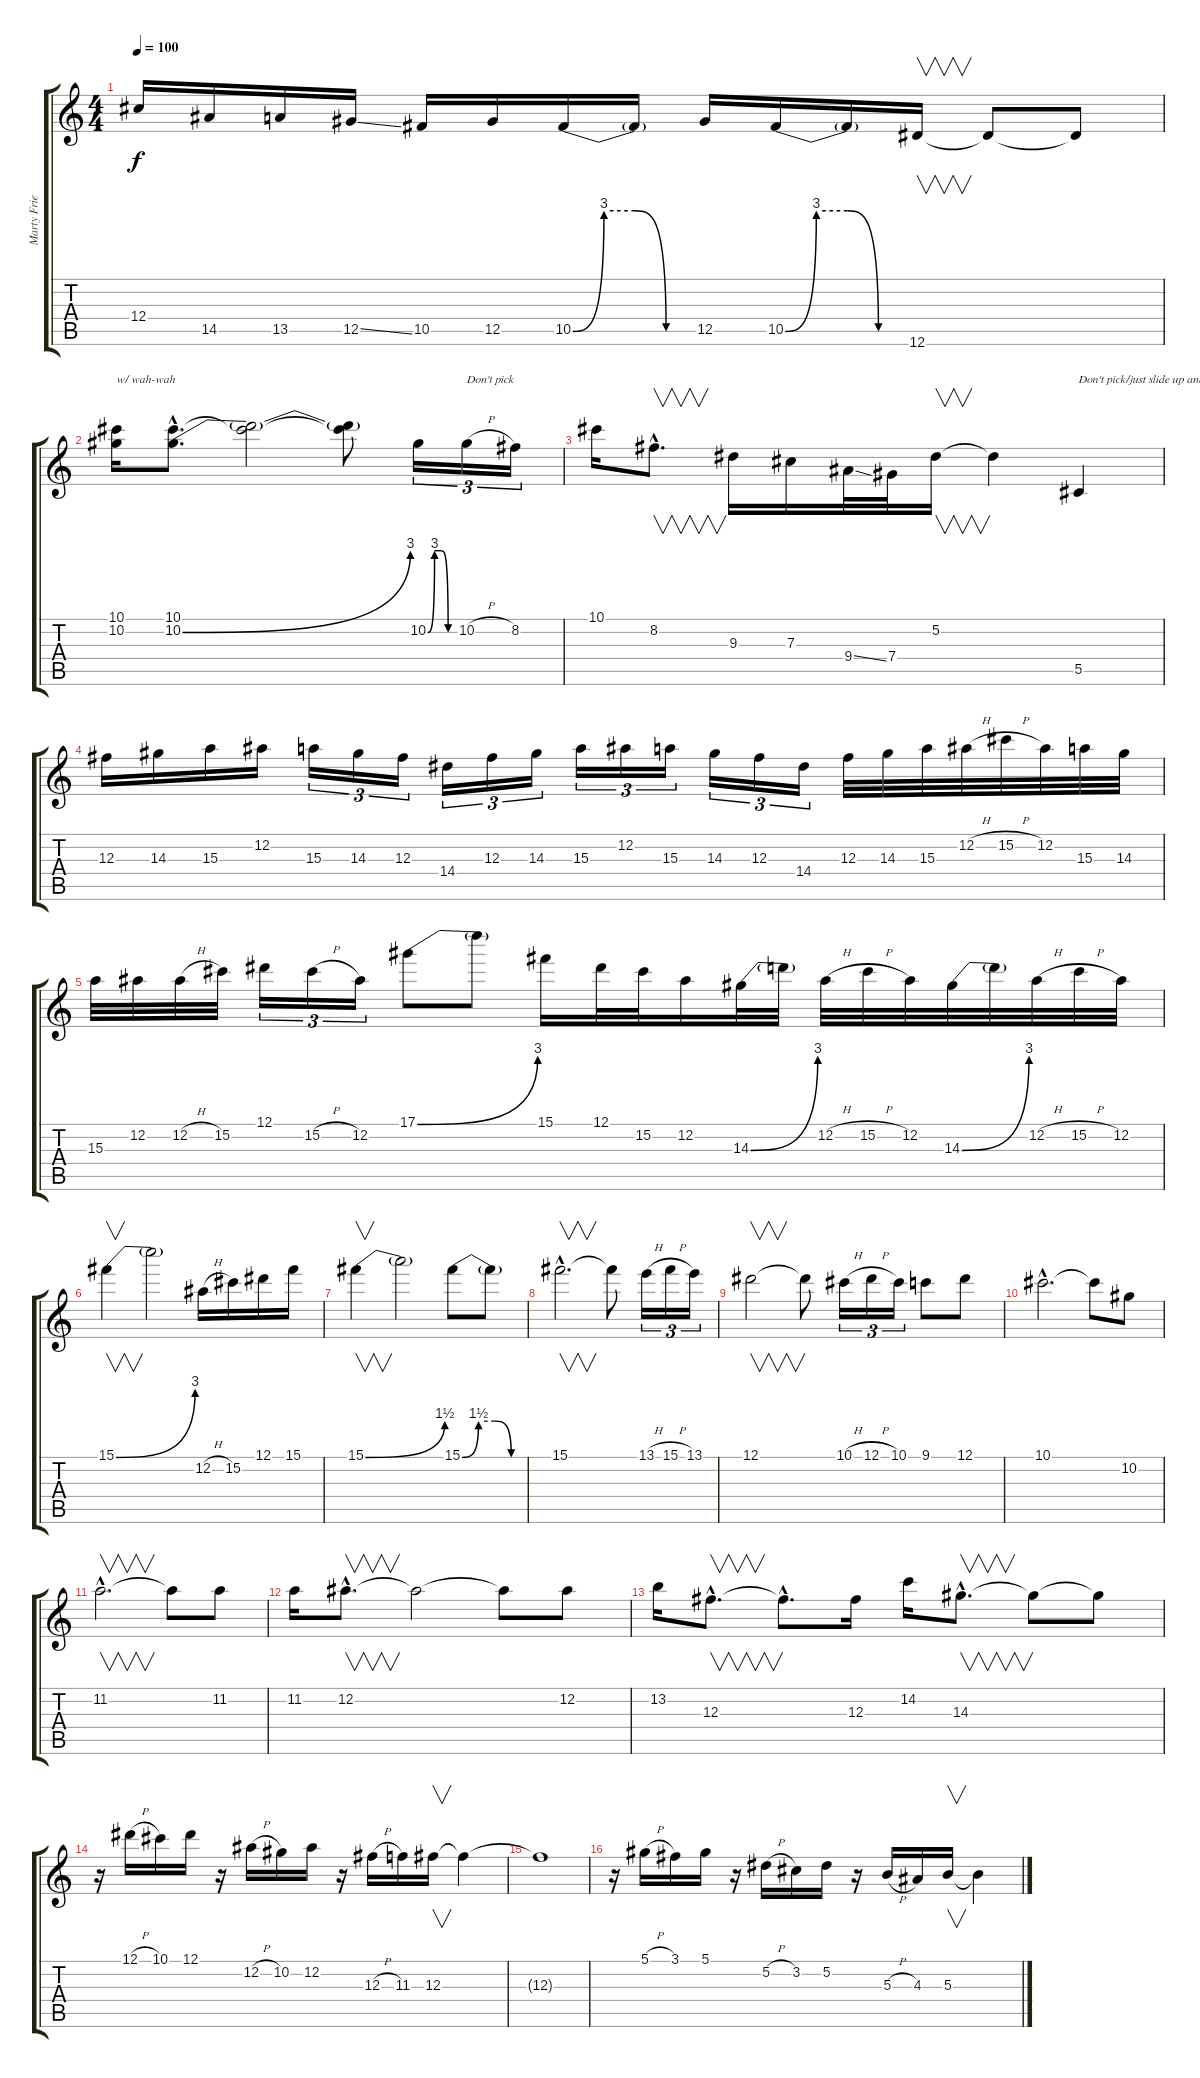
\track ("Marty Friedman" "Marty Frie") {instrument distortionguitar}
\staff {score tabs}
\tuning (Eb4 Bb3 Gb3 Db3 Ab2 Eb2) {hide}
\ts (4 4)
\tempo 100
\clef g2
\ks c
12.4.16{dy f} 14.5.16 13.5.16 12.5{ss}.16 10.5.16 12.5.16 10.5{be (custom 0 0 15 12 30 12 45 0 60 0)}.16 10.5{t}.16 12.5.16 10.5{be (custom 0 0 15 12 30 12 45 0 60 0)}.16 10.5{t}.16 12.6.16{v} 12.6{t}.8 12.6{t}.8 |
(10.1 10.2).16{txt "w/ wah-wah"} (10.1{hac} 10.2{be (bend 0 0 60 12) hac}).8{d} (10.1{t} 10.2{t}).2 (10.1{t} 10.2{t}).8 10.2{be (custom 0 0 15 12 30 12 45 0 60 0)}.16{tu (3 2)} 10.2{h}.16{tu (3 2) txt "Don't pick"} 8.2.16{tu (3 2)} |
10.1.16 8.2{hac}.8{v d} 9.3.16 7.3.16 9.4{ss}.32 7.4.32 5.2.16{v} 5.2{t}.4 5.5.4{txt "Don't pick/just slide up and down"} |
12.3.16 14.3.16 15.3.16 12.2.16 15.3.16{tu (3 2)} 14.3.16{tu (3 2)} 12.3.16{tu (3 2)} 14.4.16{tu (3 2)} 12.3.16{tu (3 2)} 14.3.16{tu (3 2)} 15.3.16{tu (3 2)} 12.2.16{tu (3 2)} 15.3.16{tu (3 2)} 14.3.16{tu (3 2)} 12.3.16{tu (3 2)} 14.4.16{tu (3 2)} 12.3.32 14.3.32 15.3.32 12.2{h}.32 15.2{h}.32 12.2.32 15.3.32 14.3.32 |
15.3.32 12.2.32 12.2{h}.32 15.2.32 12.1.16{tu (3 2)} 15.2{h}.16{tu (3 2)} 12.2.16{tu (3 2)} 17.1{be (bend 0 0 60 12)}.8 17.1{t}.8 15.1.16 12.1.32 15.2.32 12.2.16 14.3{be (bend 0 0 60 12)}.32 14.3{t}.32 12.2{h}.32 15.2{h}.32 12.2.32 14.3{be (bend 0 0 60 12)}.32 14.3{t}.32 12.2{h}.32 15.2{h}.32 12.2.32 |
15.1{be (bend 0 0 60 12)}.4{v} 15.1{t}.2 12.2{h}.16 15.2.16 12.1.16 15.1.16 |
15.1{be (bend 0 0 60 6)}.4{v} 15.1{t}.2 15.1{be (custom 0 0 15 6 30 6 45 0 60 0)}.8 15.1{t}.8 |
15.1{hac}.2{v d} 15.1{t}.8 13.1{h}.16{tu (3 2)} 15.1{h}.16{tu (3 2)} 13.1.16{tu (3 2)} |
12.1.2{v} 12.1{t}.8 10.1{h}.16{tu (3 2)} 12.1{h}.16{tu (3 2)} 10.1.16{tu (3 2)} 9.1.8 12.1.8 |
10.1{hac}.2{d} 10.1{t}.8 10.2.8 |
11.2{hac}.2{v d} 11.2{t}.8 11.2.8 |
11.2.16 12.2{hac}.8{v d} 12.2{t}.2 12.2{t}.8 12.2.8 |
13.2.16 12.3{hac}.8{v d} 12.3{hac t}.8{d} 12.3.16 14.2.16 14.3{hac}.8{v d} 14.3{t}.8 14.3{t}.8 |
r.16 12.1{h}.16 10.1.16 12.1.16 r.16 12.2{h}.16 10.2.16 12.2.16 r.16 12.3{h}.16 11.3.16 12.3.16{v} 12.3{t}.4 |
12.3{t}.1 |
r.16 5.1{h}.16 3.1.16 5.1.16 r.16 5.2{h}.16 3.2.16 5.2.16 r.16 5.3{h}.16 4.3.16 5.3.16{v} 5.3{t}.4
